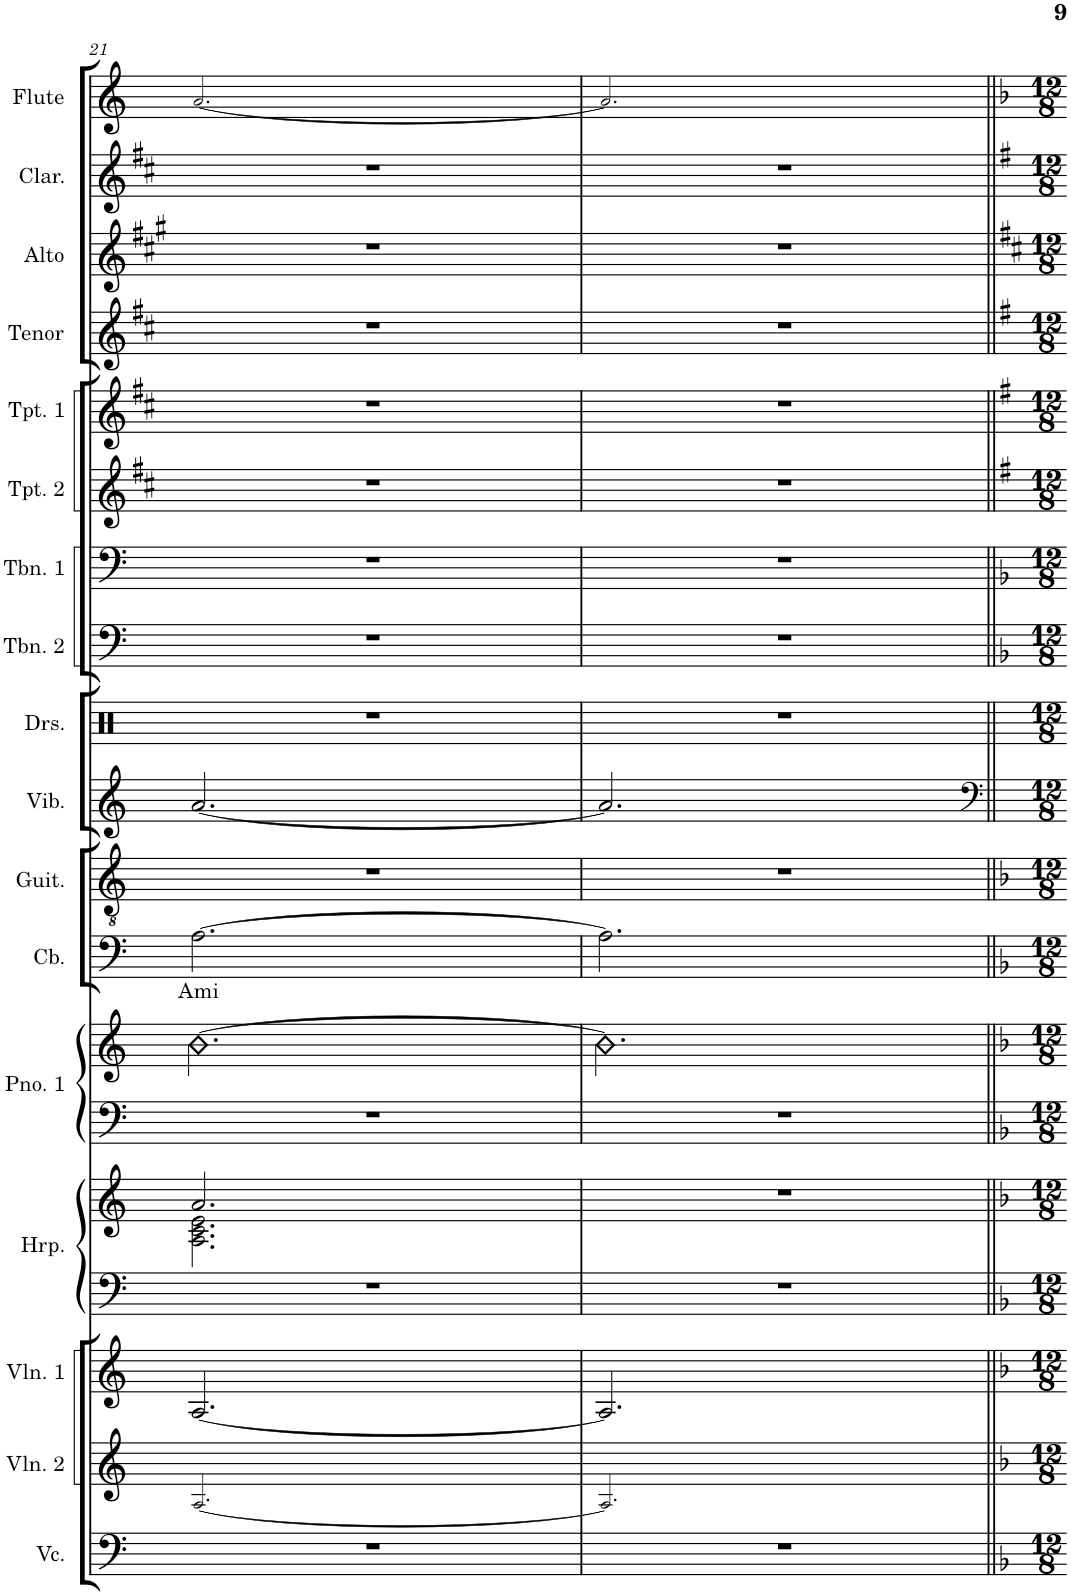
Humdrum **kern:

**kern	**kern	**kern	**kern	**kern	**kern	**kern	**harte	**kern	**kern	**kern	**kern	**kern	**kern	**kern	**kern	**kern	**kern	**kern	**kern
*part17	*part16	*part15	*part14	*part14	*part13	*part13	*part13	*part12	*part11	*part10	*part9	*part8	*part7	*part6	*part5	*part4	*part3	*part2	*part1
*staff19	*staff18	*staff17	*staff16	*staff15	*staff14	*staff13	*	*staff12	*staff11	*staff10	*staff9	*staff8	*staff7	*staff6	*staff5	*staff4	*staff3	*staff2	*staff1
*I"Violoncello	*I"Violin 2	*I"Violin 1	*I"Piano 2	*	*I"Piano 1	*	*	*I"Bass	*I"Guitar	*I"Percussion	*I"Drumset	*I"Trombone 2	*I"Trombone 1	*I"Trumpet 2	*I"Trumpet 1	*I"REED 4 (Tenor Sax)	*I"REED 3 (Alto Sax, Flute)	*I"REED 2 (Clarinet)	*I"REED 1 (Flute, Bari Sax)
*I'Vc.	*I'Vln. 2	*I'Vln. 1	*I'Pno. 2	*	*I'Pno. 1	*	*	*I'Bass	*I'Guit.	*I'Perc.	*I'Drs.	*I'Tbn. 2	*I'Tbn. 1	*I'Tpt. 2	*I'Tpt. 1	*I'Tenor	*I'Alto	*I'Clar.	*I'Flute
!!LO:PB:g=z
*clefF4	*clefG2	*clefG2	*clefF4	*clefG2	*clefF4	*clefG2	*	*clefF4	*clefGv2	*clefG2	*clefX	*clefF4	*clefF4	*clefG2	*clefG2	*clefG2	*clefG2	*clefG2	*clefG2
*	*	*	*	*	*	*	*	*Trd7c12	*	*	*	*	*	*Trd1c2	*Trd1c2	*Trd8c14	*Trd5c9	*Trd1c2	*
*k[]	*k[]	*k[]	*k[]	*k[]	*k[]	*k[]	*	*k[]	*k[]	*k[]	*k[]	*k[]	*k[]	*k[f#c#]	*k[f#c#]	*k[f#c#]	*k[f#c#g#]	*k[f#c#]	*k[]
*M3/4	*M3/4	*M3/4	*M3/4	*M3/4	*M3/4	*M3/4	*	*M3/4	*M3/4	*M3/4	*M3/4	*M3/4	*M3/4	*M3/4	*M3/4	*M3/4	*M3/4	*M3/4	*M3/4
=21	=21	=21	=21	=21	=21	=21	=21	=21	=21	=21	=21	=21	=21	=21	=21	=21	=21	=21	=21
*	*	*	*	*^	*	*	*	*	*	*	*	*	*	*	*	*	*	*	*
!	!	!	!	!	!	!	!	!LO:H:kt=mi	!	!	!	!	!	!	!	!	!	!	!	!
2.r	2.A/	[2.A/	2.r	2.a/	2.A\ 2.c\ 2.e\	2.r	[2.AA\	A:min	[2.A\	2.r	[2.Ra/	2.r	2.r	2.r	2.r	2.r	2.r	2.r	2.r	2.a/
*	*	*	*	*v	*v	*	*	*	*	*	*	*	*	*	*	*	*	*	*	*
=22	=22	=22	=22	=22	=22	=22	=22	=22	=22	=22	=22	=22	=22	=22	=22	=22	=22	=22	=22
2.r	2.A/	2.A/]	2.r	2.r	2.r	2.AA\]	.	2.A\]	2.r	2.Ra/]	2.r	2.r	2.r	2.r	2.r	2.r	2.r	2.r	2.a/
=||	=||	=||	=||	=||	=||	=||	=||	=||	=||	=||	=||	=||	=||	=||	=||	=||	=||	=||	=||
*-	*-	*-	*-	*-	*-	*-	*-	*-	*-	*-	*-	*-	*-	*-	*-	*-	*-	*-	*-
